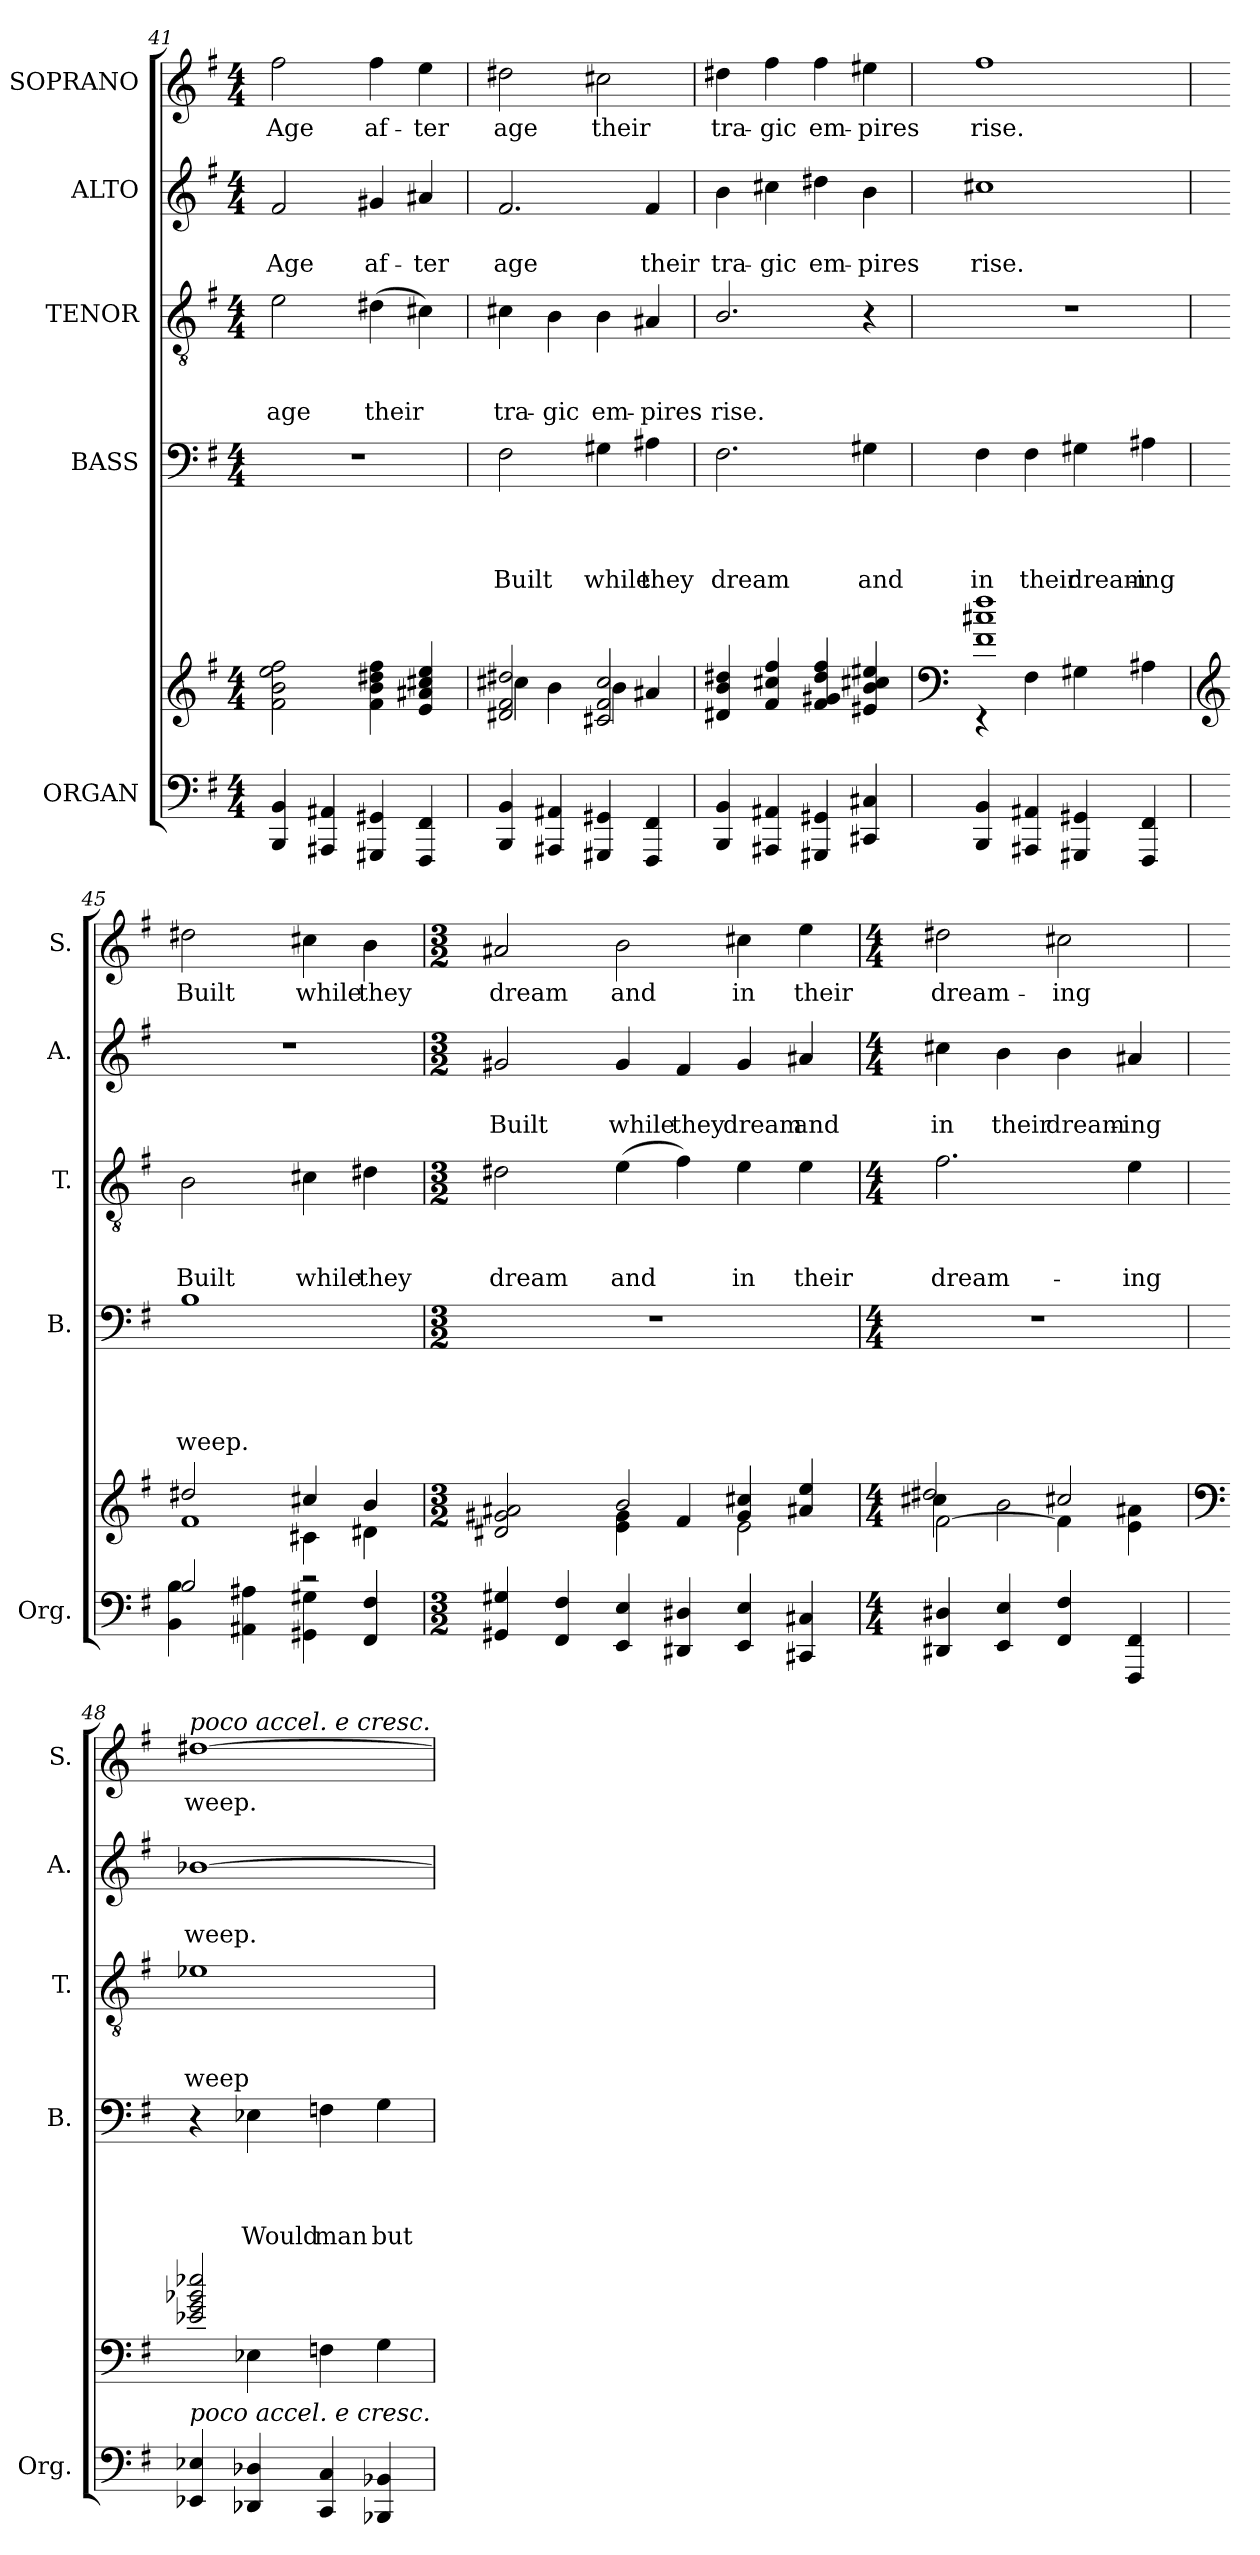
**kern	**kern	**kern	**text	**text	**text	**text	**kern	**text	**text	**text	**kern	**text	**text	**kern	**text
*part5	*part5	*part4	*part4	*part4	*part4	*part4	*part3	*part3	*part3	*part3	*part2	*part2	*part2	*part1	*part1
*staff6	*staff5	*staff4	*staff4	*staff4	*staff4	*staff4	*staff3	*staff3	*staff3	*staff3	*staff2	*staff2	*staff2	*staff1	*staff1
*I"ORGAN	*	*I"BASS	*	*	*	*	*I"TENOR	*	*	*	*I"ALTO	*	*	*I"SOPRANO	*
*I'Org.	*	*I'B.	*	*	*	*	*I'T.	*	*	*	*I'A.	*	*	*I'S.	*
!!LO:LB:g=z
*clefF4	*clefG2	*clefF4	*	*	*	*	*clefGv2	*	*	*	*clefG2	*	*	*clefG2	*
*	*	*	*	*	*	*	*ITrd7c12	*	*	*	*	*	*	*	*
*k[f#]	*k[f#]	*k[f#]	*	*	*	*	*k[f#]	*	*	*	*k[f#]	*	*	*k[f#]	*
*G:	*G:	*G:	*	*	*	*	*G:	*	*	*	*G:	*	*	*G:	*
*M4/4	*M4/4	*M4/4	*	*	*	*	*M4/4	*	*	*	*M4/4	*	*	*M4/4	*
=41	=41	=41	=41	=41	=41	=41	=41	=41	=41	=41	=41	=41	=41	=41	=41
!	!	!	!	!	!	!	!	!	!	!LO:LY:b	!	!	!LO:LY:b	!	!LO:LY:b
4BBB/ 4BB/	2f#\ 2b\ 2ee\ 2ff#\	1r	.	.	.	.	2E\	.	.	age	2f#/	.	Age	2ff#\	Age
4AAA#X/ 4AA#X/	.	.	.	.	.	.	.	.	.	.	.	.	.	.	.
!	!	!	!	!	!	!	!	!	!	!LO:LY:b	!	!	!LO:LY:b	!	!LO:LY:b
4GGG#X/ 4GG#X/	4f#\ 4b\ 4dd#X\ 4ff#\	.	.	.	.	.	(>4D#X\	.	.	their	4g#X/	.	af-	4ff#\	af-
!	!	!	!	!	!	!	!	!	!	!	!	!	!LO:LY:b	!	!LO:LY:b
4FFF#/ 4FF#/	4e/ 4a#X/ 4cc#X/ 4ee/	.	.	.	.	.	4C#X\)	.	.	.	4a#X/	.	-ter	4ee\	-ter
=42	=42	=42	=42	=42	=42	=42	=42	=42	=42	=42	=42	=42	=42	=42	=42
*	*^	*	*	*	*	*	*	*	*	*	*	*	*	*	*
!	!	!	!	!	!	!	!LO:LY:b	!	!	!	!LO:LY:b	!	!	!LO:LY:b	!	!LO:LY:b
4BBB/ 4BB/	2d#X/ 2f#/ 2dd#X/	4cc#X\	2F#\	.	.	.	Built	4C#X\	.	.	tra-	2.f#/	.	age	2dd#X\	age
!	!	!	!	!	!	!	!	!	!	!	!LO:LY:b	!	!	!	!	!
4AAA#X/ 4AA#X/	.	4b\	.	.	.	.	.	4BB\	.	.	-gic	.	.	.	.	.
!	!	!	!	!	!	!	!LO:LY:b	!	!	!	!LO:LY:b	!	!	!	!	!LO:LY:b
4GGG#X/ 4GG#X/	2c#X/ 2f#/ 2cc#/	4b\	4G#X\	.	.	.	while	4BB\	.	.	em-	.	.	.	2cc#X\	their
!	!	!	!	!	!	!	!LO:LY:b	!	!	!	!LO:LY:b	!	!	!LO:LY:b	!	!
4FFF#/ 4FF#/	.	4a#X/	4A#X\	.	.	.	they	4AA#X/	.	.	-pires	4f#/	.	their	.	.
=43	=43	=43	=43	=43	=43	=43	=43	=43	=43	=43	=43	=43	=43	=43	=43	=43
!	!	!	!	!	!	!	!LO:LY:b	!	!	!	!LO:LY:b	!	!	!LO:LY:b	!	!LO:LY:b
*	*v	*v	*	*	*	*	*	*	*	*	*	*	*	*	*	*
4BBB/ 4BB/	4d#X/ 4b/ 4dd#X/	2.F#\	.	.	.	dream	2.BB/	.	.	rise.	4b\	.	tra-	4dd#X\	tra-
!	!	!	!	!	!	!	!	!	!	!	!	!	!LO:LY:b	!	!LO:LY:b
4AAA#X/ 4AA#X/	4f#/ 4cc#X/ 4ff#/	.	.	.	.	.	.	.	.	.	4cc#X\	.	-gic	4ff#\	-gic
!	!	!	!	!	!	!	!	!	!	!	!	!	!LO:LY:b	!	!LO:LY:b
4GGG#X/ 4GG#X/	4f#/ 4g#X/ 4dd#/ 4ff#/	.	.	.	.	.	.	.	.	.	4dd#X\	.	em-	4ff#\	em-
!	!	!	!	!	!	!LO:LY:b	!	!	!	!	!	!	!LO:LY:b	!	!LO:LY:b
4CC#X/ 4C#X/	4e#X/ 4b/ 4cc#X/ 4ee#X/	4G#X\	.	.	.	and	4r	.	.	.	4b\	.	-pires	4ee#X\	-pires
=44	=44	=44	=44	=44	=44	=44	=44	=44	=44	=44	=44	=44	=44	=44	=44
*	*clefF4	*	*	*	*	*	*	*	*	*	*	*	*	*	*
*	*^	*	*	*	*	*	*	*	*	*	*	*	*	*	*
!	!	!	!	!	!	!	!LO:LY:b	!	!	!	!	!	!	!LO:LY:b	!	!LO:LY:b
4BBB/ 4BB/	1f# 1cc#X 1ff#	4rEE	4F#\	.	.	.	in	1r	.	.	.	1cc#X	.	rise.	1ff#	rise.
!	!	!	!	!	!	!	!LO:LY:b	!	!	!	!	!	!	!	!	!
4AAA#X/ 4AA#X/	.	4F#\	4F#\	.	.	.	their	.	.	.	.	.	.	.	.	.
!	!	!	!	!	!	!	!LO:LY:b	!	!	!	!	!	!	!	!	!
4GGG#X/ 4GG#X/	.	4G#X\	4G#X\	.	.	.	dream-	.	.	.	.	.	.	.	.	.
!	!	!	!	!	!	!	!LO:LY:b	!	!	!	!	!	!	!	!	!
4FFF#/ 4FF#/	.	4A#X\	4A#X\	.	.	.	-ing	.	.	.	.	.	.	.	.	.
*	*v	*v	*	*	*	*	*	*	*	*	*	*	*	*	*	*
=45	=45	=45	=45	=45	=45	=45	=45	=45	=45	=45	=45	=45	=45	=45	=45
*	*clefG2	*	*	*	*	*	*	*	*	*	*	*	*	*	*
*^	*^	*	*	*	*	*	*	*	*	*	*	*	*	*	*
*	*	*	*^	*	*	*	*	*	*	*	*	*	*	*	*	*	*
!	!	!	!	!	!	!	!	!	!LO:LY:b	!	!	!	!LO:LY:b	!	!	!	!	!LO:LY:b
2B/	4BB\ 4B\	2dd#X/	1f#	2ryy	1B	.	.	.	weep.	2BB\	.	.	Built	1r	.	.	2dd#X\	Built
.	4AA#X\ 4A#X\	.	.	.	.	.	.	.	.	.	.	.	.	.	.	.	.	.
!	!	!	!	!	!	!	!	!	!	!	!	!	!LO:LY:b	!	!	!	!	!LO:LY:b
2rc	4GG#X\ 4G#X\	4cc#X/	.	4c#X\	.	.	.	.	.	4C#X\	.	.	while	.	.	.	4cc#X\	while
!	!	!	!	!	!	!	!	!	!	!	!	!	!LO:LY:b	!	!	!	!	!LO:LY:b
.	4FF#/ 4F#/	4b/	.	4d#X\	.	.	.	.	.	4D#X\	.	.	they	.	.	.	4b\	they
*v	*v	*	*	*	*	*	*	*	*	*	*	*	*	*	*	*	*	*
*	*v	*v	*v	*	*	*	*	*	*	*	*	*	*	*	*	*	*
!!LO:PB:g=z
=46	=46	=46	=46	=46	=46	=46	=46	=46	=46	=46	=46	=46	=46	=46	=46
*M3/2	*M3/2	*M3/2	*	*	*	*	*M3/2	*	*	*	*M3/2	*	*	*M3/2	*
*^	*^	*	*	*	*	*	*	*	*	*	*	*	*	*	*
*	*	*	*^	*	*	*	*	*	*	*	*	*	*	*	*	*	*
!	!	!	!	!	!LO:N:vis=1	!	!	!	!	!	!	!	!LO:LY:b	!	!	!LO:LY:b	!	!LO:LY:b
*v	*v	*	*	*	*	*	*	*	*	*	*	*	*	*	*	*	*	*
*	*	*v	*v	*	*	*	*	*	*	*	*	*	*	*	*	*	*
4GG#X/ 4G#X/	2d#X/ 2g#X/ 2a#X/	2ryy	1.r	.	.	.	.	2D#X\	.	.	dream	2g#X/	.	Built	2a#X/	dream
4FF#/ 4F#/	.	.	.	.	.	.	.	.	.	.	.	.	.	.	.	.
!	!	!	!	!	!	!	!	!	!	!	!LO:LY:b	!	!	!LO:LY:b	!	!LO:LY:b
4EE/ 4E/	2b/	4e\ 4g#\	.	.	.	.	.	(>4E\	.	.	and	4g#/	.	while	2b\	and
!	!	!	!	!	!	!	!	!	!	!	!	!	!	!LO:LY:b	!	!
4DD#X/ 4D#X/	.	4f#/	.	.	.	.	.	4F#\)	.	.	.	4f#/	.	they	.	.
!	!	!	!	!	!	!	!	!	!	!	!LO:LY:b	!	!	!LO:LY:b	!	!LO:LY:b
4EE/ 4E/	4g#/ 4cc#X/	2e\	.	.	.	.	.	4E\	.	.	in	4g#/	.	dream	4cc#X\	in
!	!	!	!	!	!	!	!	!	!	!	!LO:LY:b	!	!	!LO:LY:b	!	!LO:LY:b
4CC#X/ 4C#X/	4a#X/ 4ee/	.	.	.	.	.	.	4E\	.	.	their	4a#X/	.	and	4ee\	their
*	*v	*v	*	*	*	*	*	*	*	*	*	*	*	*	*	*
=47	=47	=47	=47	=47	=47	=47	=47	=47	=47	=47	=47	=47	=47	=47	=47
*M4/4	*M4/4	*M4/4	*	*	*	*	*M4/4	*	*	*	*M4/4	*	*	*M4/4	*
*	*^	*	*	*	*	*	*	*	*	*	*	*	*	*	*
*	*	*^	*	*	*	*	*	*	*	*	*	*	*	*	*	*
!	!	!	!	!	!	!	!	!	!	!	!	!LO:LY:b	!	!	!LO:LY:b	!	!LO:LY:b
4DD#X/ 4D#X/	[>2f#\	4cc#X\	2dd#X/	1r	.	.	.	.	2.F#\	.	.	dream-	4cc#X\	.	in	2dd#X\	dream-
!	!	!	!	!	!	!	!	!	!	!	!	!	!	!	!LO:LY:b	!	!
4EE/ 4E/	.	2b\	.	.	.	.	.	.	.	.	.	.	4b\	.	their	.	.
!	!	!	!	!	!	!	!	!	!	!	!	!	!	!	!LO:LY:b	!	!LO:LY:b
4FF#/ 4F#/	4f#\]	.	2cc#X/	.	.	.	.	.	.	.	.	.	4b\	.	dream-	2cc#X\	-ing
!	!	!	!	!	!	!	!	!	!	!	!	!LO:LY:b	!	!	!LO:LY:b	!	!
4FFF#/ 4FF#/	4ryy	4e\ 4a#X\	.	.	.	.	.	.	4E\	.	.	-ing	4a#X/	.	-ing	.	.
*	*v	*v	*v	*	*	*	*	*	*	*	*	*	*	*	*	*	*
=48	=48	=48	=48	=48	=48	=48	=48	=48	=48	=48	=48	=48	=48	=48	=48
*	*clefF4	*	*	*	*	*	*	*	*	*	*	*	*	*	*
*	*^	*	*	*	*	*	*	*	*	*	*	*	*	*	*
!	!	!	!	!	!	!	!	!	!	!	!	!	!	!	!LO:TX:a:i:t=poco accel. e cresc.	!
!LO:TX:a:i:t=poco accel. e cresc.	!	!	!	!	!	!	!	!	!	!	!	!	!	!	!	!
!	!	!	!	!	!	!	!	!	!	!	!LO:LY:b	!	!	!LO:LY:b	!	!LO:LY:b
4EE-X/ 4E-X/	2e-X/ 2g/ 2b-X/ 2ee-X/	4ryy	4r	.	.	.	.	1E-X	.	.	weep	[>1b-X	.	weep.	[>1dd#X	weep.
!	!	!	!	!	!	!	!LO:LY:b	!	!	!	!	!	!	!	!	!
4DD-X/ 4D-X/	.	4E-X\	4E-X\	.	.	.	Would	.	.	.	.	.	.	.	.	.
!	!	!	!	!	!	!	!LO:LY:b	!	!	!	!	!	!	!	!	!
4CC/ 4C/	2ryy	4Fn\	4Fn\	.	.	.	man	.	.	.	.	.	.	.	.	.
!	!	!	!	!	!	!	!LO:LY:b	!	!	!	!	!	!	!	!	!
4BBB-X/ 4BB-X/	.	4G\	4G\	.	.	.	but	.	.	.	.	.	.	.	.	.
*	*v	*v	*	*	*	*	*	*	*	*	*	*	*	*	*	*
=	=	=	=	=	=	=	=	=	=	=	=	=	=	=	=
*-	*-	*-	*-	*-	*-	*-	*-	*-	*-	*-	*-	*-	*-	*-	*-
